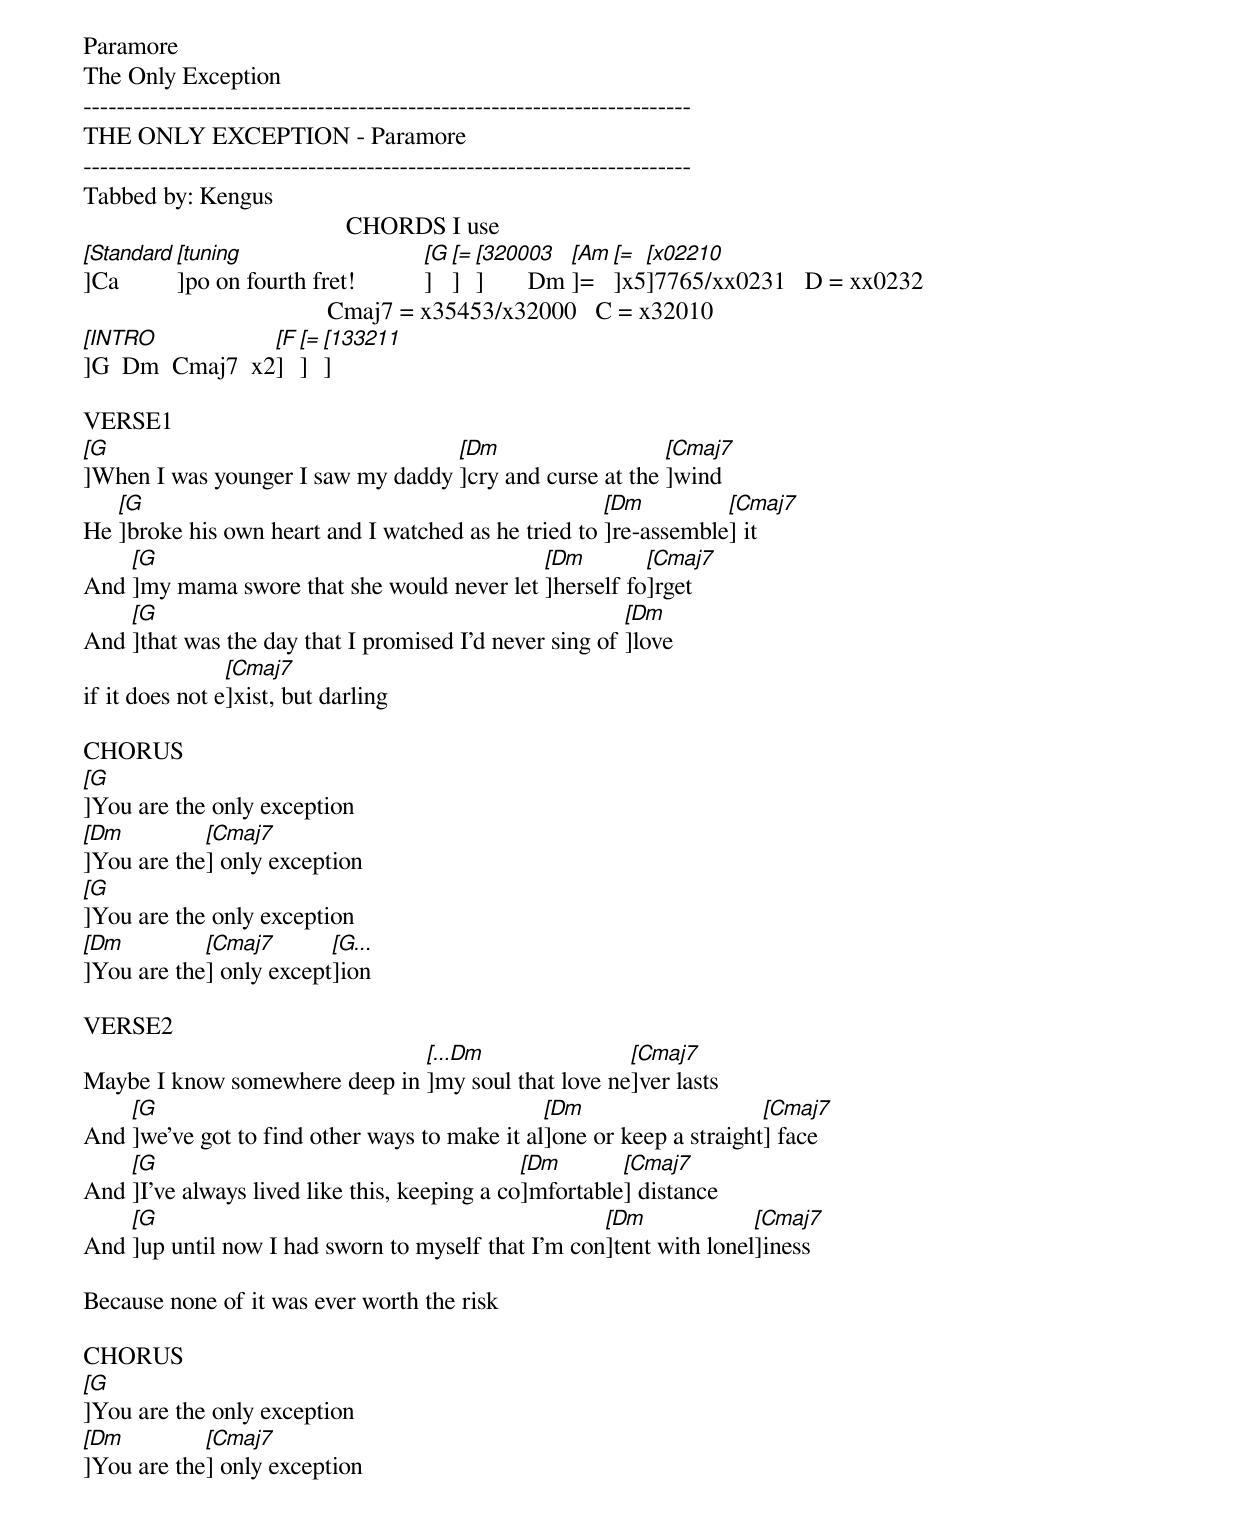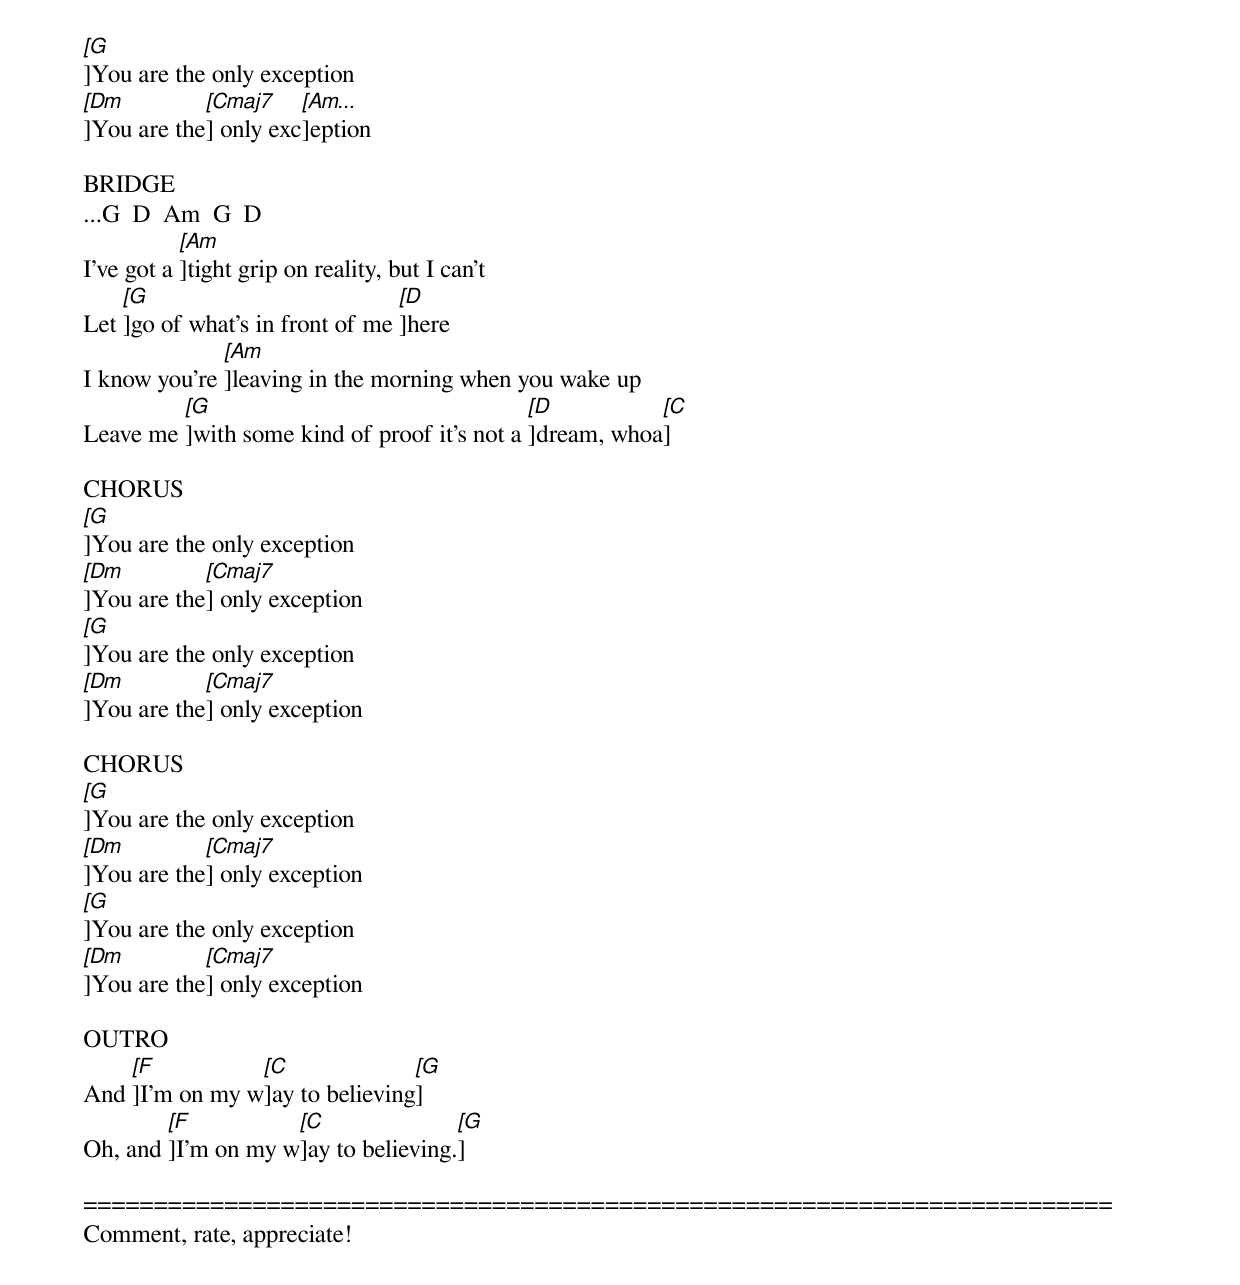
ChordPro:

Paramore
The Only Exception
-------------------------------------------------------------------------
THE ONLY EXCEPTION - Paramore
-------------------------------------------------------------------------
Tabbed by: Kengus
                                          CHORDS I use
[[Standard]]Ca[[tuning]]po on fourth fret!           [[G]]  [[=]]  [[320003]]       Dm [[Am]]= [[=]]x5[[x02210]]7765/xx0231   D = xx0232
                                       Cmaj7 = x35453/x32000   C = x32010
[[INTRO]]G  Dm  Cmaj7  x2[[F]][[=]][[133211]]

VERSE1
[[G]]When I was younger I saw my daddy [[Dm]]cry and curse at the [[Cmaj7]]wind
He [[G]]broke his own heart and I watched as he tried to [[Dm]]re-assemble[[Cmaj7]] it
And [[G]]my mama swore that she would never let [[Dm]]herself fo[[Cmaj7]]rget
And [[G]]that was the day that I promised I'd never sing of [[Dm]]love
if it does not e[[Cmaj7]]xist, but darling

CHORUS
[[G]]You are the only exception
[[Dm]]You are the[[Cmaj7]] only exception
[[G]]You are the only exception
[[Dm]]You are the[[Cmaj7]] only except[[G...]]ion

VERSE2
Maybe I know somewhere deep in [[...Dm]]my soul that love ne[[Cmaj7]]ver lasts
And [[G]]we've got to find other ways to make it al[[Dm]]one or keep a straight[[Cmaj7]] face
And [[G]]I've always lived like this, keeping a co[[Dm]]mfortable[[Cmaj7]] distance
And [[G]]up until now I had sworn to myself that I'm con[[Dm]]tent with lonel[[Cmaj7]]iness

Because none of it was ever worth the risk

CHORUS
[[G]]You are the only exception
[[Dm]]You are the[[Cmaj7]] only exception
[[G]]You are the only exception
[[Dm]]You are the[[Cmaj7]] only exc[[Am...]]eption

BRIDGE
...G  D  Am  G  D
I've got a [[Am]]tight grip on reality, but I can't
Let [[G]]go of what's in front of me [[D]]here
I know you're [[Am]]leaving in the morning when you wake up
Leave me [[G]]with some kind of proof it's not a [[D]]dream, whoa[[C]]

CHORUS
[[G]]You are the only exception
[[Dm]]You are the[[Cmaj7]] only exception
[[G]]You are the only exception
[[Dm]]You are the[[Cmaj7]] only exception

CHORUS
[[G]]You are the only exception
[[Dm]]You are the[[Cmaj7]] only exception
[[G]]You are the only exception
[[Dm]]You are the[[Cmaj7]] only exception

OUTRO
And [[F]]I'm on my w[[C]]ay to believing[[G]]
Oh, and [[F]]I'm on my w[[C]]ay to believing.[[G]]

=========================================================================
Comment, rate, appreciate!
